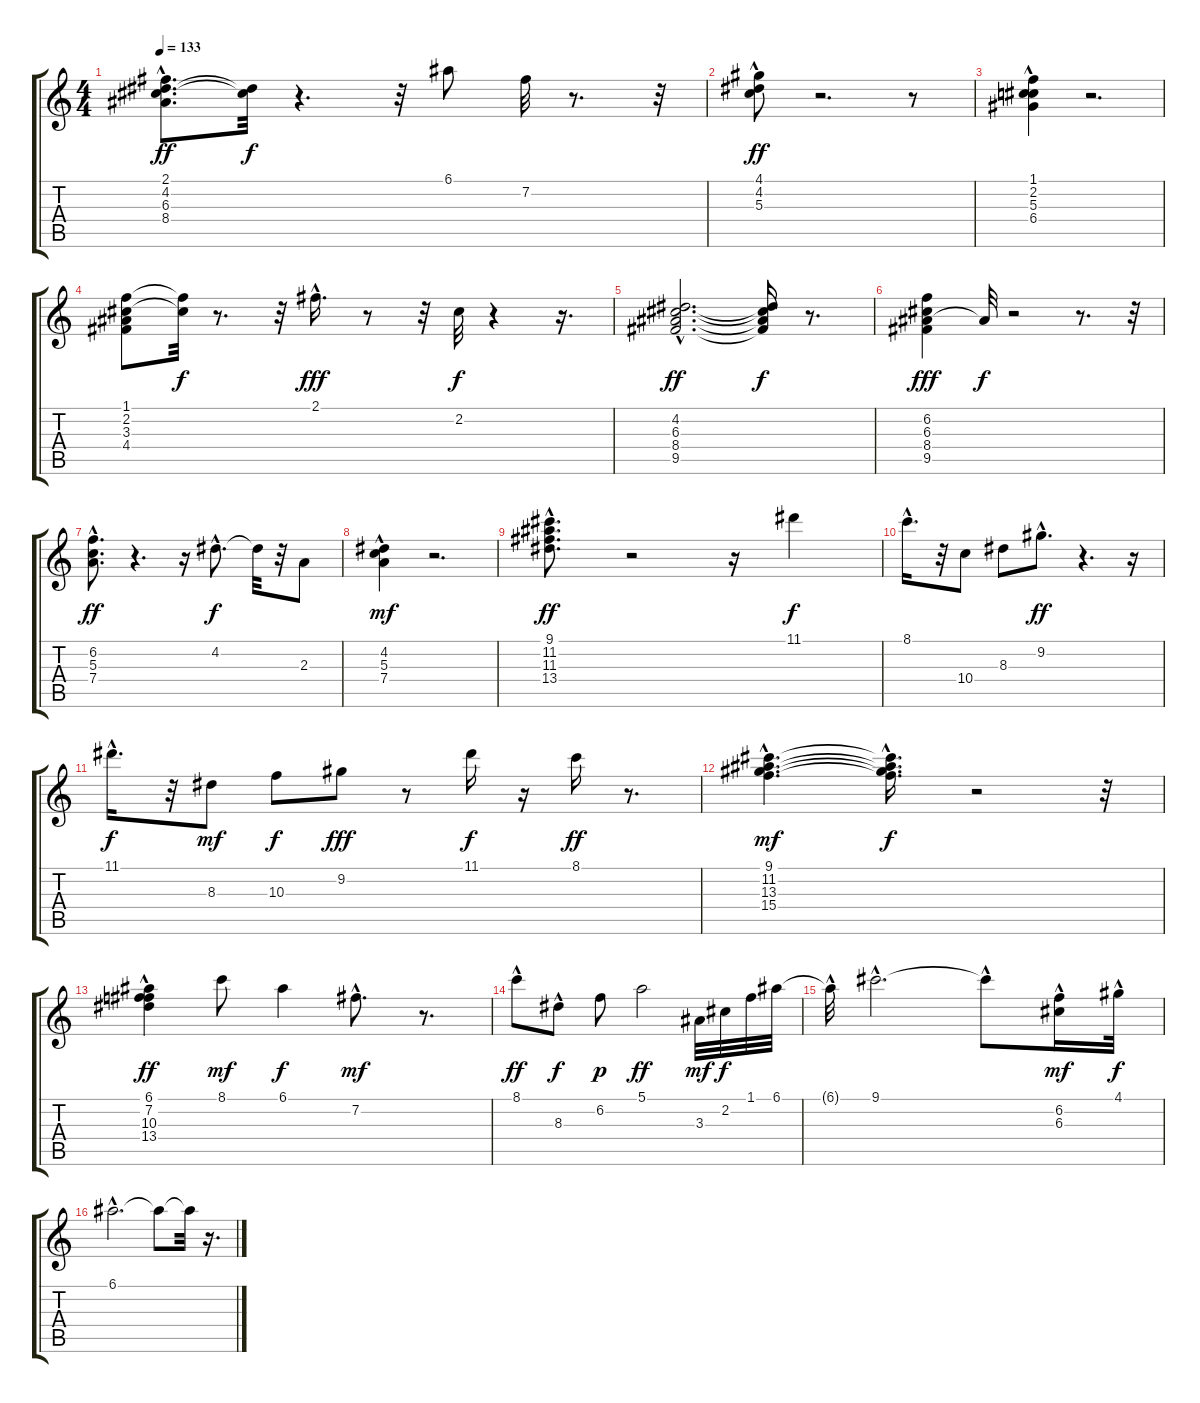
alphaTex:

\track "" {instrument electricbassfinger}
\staff {score tabs}
\tuning (E4 B3 G3 D3 A2 E2) {hide}
\ts (4 4)
\tempo 133
\clef g2
\ks c
(2.1{hac} 4.2{hac} 6.3{hac} 8.4{hac}).8{d dy ff} (4.2{t} 6.3{t}).32{dy f} r.4{d} r.32 6.1.8 7.2.32 r.8{d} r.32 |
(4.1 4.2 5.3{hac}).8{dy ff} r.2{d} r.8 |
(1.1 2.2 5.3 6.4{hac}).4 r.2{d} |
(1.1 2.2 3.3 4.4).8 (1.1{t} 2.2{t}).32{dy f} r.8{d} r.32 2.1{hac}.16{d dy fff} r.8 r.32 2.2.32{dy f} r.4 r.16{d} |
(4.2{hac} 6.3{hac} 8.4{hac} 9.5{hac}).2{d dy ff} (4.2{t} 6.3{t} 8.4{t} 9.5{t}).16{dy f} r.8{d} |
(6.2 6.3 8.4 9.5).4{dy fff} 8.4{t}.32{dy f} r.2 r.8{d} r.32 |
(6.2{hac} 5.3 7.4{hac}).8{d dy ff} r.4{d} r.16 4.2{hac}.8{d dy f} 4.2{t}.32 r.32 2.3.8 |
(4.2{hac} 5.3 7.4{hac}).4{dy mf} r.2{d} |
(9.1{hac} 11.2 11.3 13.4).8{d dy ff} r.2 r.16 11.1.4{dy f} |
8.1{hac}.16{d} r.32 10.4.8 8.3.8 9.2{hac}.8{d dy ff} r.4{d} r.16 |
11.1{hac}.16{d dy f} r.32 8.3.8{dy mf} 10.3.8{dy f} 9.2.8{dy fff} r.8 11.1.16{dy f} r.16 8.1.16{dy ff} r.8{d} |
(9.1{hac} 11.2{hac} 13.3{hac} 15.4{hac}).4{d dy mf} (9.1{t} 11.2{hac t} 13.3{t} 15.4{t}).16{d dy f} r.2 r.32 |
(6.1{hac} 7.2 10.3{hac} 13.4{hac}).4{dy ff} 8.1.8{dy mf} 6.1.4{dy f} 7.2{hac}.8{d dy mf} r.8{d} |
8.1{hac}.8{dy ff} 8.3{hac}.8{dy f} 6.2.8{dy p} 5.1.2{dy ff} 3.3.32{dy mf} 2.2.32{dy f} 1.1.32 6.1.32 |
6.1{hac t}.32 9.1{hac}.2{d} 9.1{hac t}.8 (6.2{hac} 6.3{hac}).16{dy mf} 4.1{hac}.32{dy f} |
6.1{hac}.2{d} 6.1{t}.8 6.1{t}.32 r.16{d}
